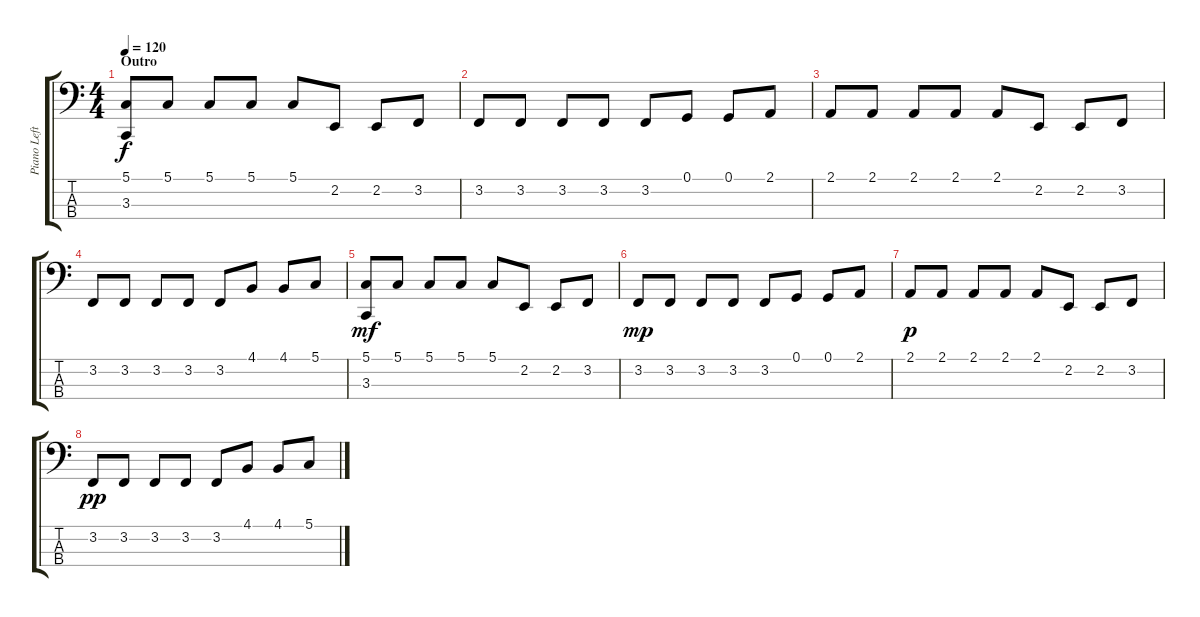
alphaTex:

\track ("Piano Left Hand" "Piano Left") {instrument electricgrandpiano}
\staff {score tabs}
\tuning (G2 D2 A1 E1) {hide}
\ts (4 4)
\section ("" "Outro")
\tempo 120
\clef f4
\ks c
(5.1 3.3).8{dy f} 5.1.8 5.1.8 5.1.8 5.1.8 2.2.8 2.2.8 3.2.8 |
3.2.8 3.2.8 3.2.8 3.2.8 3.2.8 0.1.8 0.1.8 2.1.8 |
2.1.8 2.1.8 2.1.8 2.1.8 2.1.8 2.2.8 2.2.8 3.2.8 |
3.2.8 3.2.8 3.2.8 3.2.8 3.2.8 4.1.8 4.1.8 5.1.8 |
(5.1 3.3).8{dy mf} 5.1.8 5.1.8 5.1.8 5.1.8 2.2.8 2.2.8 3.2.8 |
3.2.8{dy mp} 3.2.8 3.2.8 3.2.8 3.2.8 0.1.8 0.1.8 2.1.8 |
2.1.8{dy p} 2.1.8 2.1.8 2.1.8 2.1.8 2.2.8 2.2.8 3.2.8 |
3.2.8{dy pp} 3.2.8 3.2.8 3.2.8 3.2.8 4.1.8 4.1.8 5.1.8
